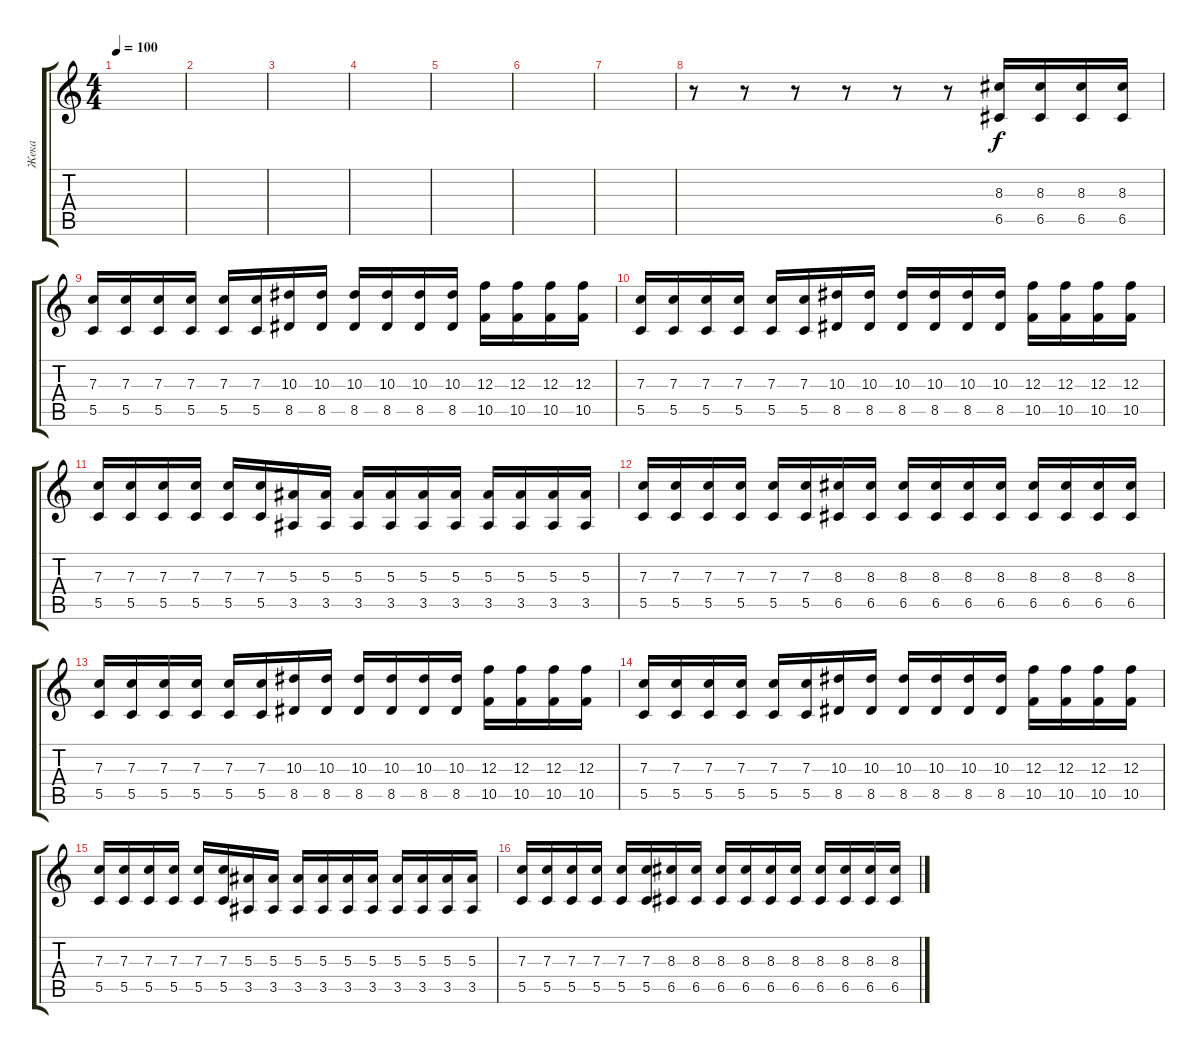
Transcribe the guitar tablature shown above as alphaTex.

\track ("Жека" "Жека") {instrument overdrivenguitar}
\staff {score tabs}
\tuning (D4 A3 F3 C3 G2 C2) {hide}
\ts (4 4)
\tempo 100
\clef g2
\ks c
|
|
|
|
|
|
|
r.8 r.8 r.8 r.8 r.8 r.8 (8.3 6.5).16 (8.3 6.5).16 (8.3 6.5).16 (8.3 6.5).16 |
(7.3 5.5).16 (7.3 5.5).16 (7.3 5.5).16 (7.3 5.5).16 (7.3 5.5).16 (7.3 5.5).16 (10.3 8.5).16 (10.3 8.5).16 (10.3 8.5).16 (10.3 8.5).16 (10.3 8.5).16 (10.3 8.5).16 (12.3 10.5).16 (12.3 10.5).16 (12.3 10.5).16 (12.3 10.5).16 |
(7.3 5.5).16 (7.3 5.5).16 (7.3 5.5).16 (7.3 5.5).16 (7.3 5.5).16 (7.3 5.5).16 (10.3 8.5).16 (10.3 8.5).16 (10.3 8.5).16 (10.3 8.5).16 (10.3 8.5).16 (10.3 8.5).16 (12.3 10.5).16 (12.3 10.5).16 (12.3 10.5).16 (12.3 10.5).16 |
(7.3 5.5).16 (7.3 5.5).16 (7.3 5.5).16 (7.3 5.5).16 (7.3 5.5).16 (7.3 5.5).16 (5.3 3.5).16 (5.3 3.5).16 (5.3 3.5).16 (5.3 3.5).16 (5.3 3.5).16 (5.3 3.5).16 (5.3 3.5).16 (5.3 3.5).16 (5.3 3.5).16 (5.3 3.5).16 |
(7.3 5.5).16 (7.3 5.5).16 (7.3 5.5).16 (7.3 5.5).16 (7.3 5.5).16 (7.3 5.5).16 (8.3 6.5).16 (8.3 6.5).16 (8.3 6.5).16 (8.3 6.5).16 (8.3 6.5).16 (8.3 6.5).16 (8.3 6.5).16 (8.3 6.5).16 (8.3 6.5).16 (8.3 6.5).16 |
(7.3 5.5).16 (7.3 5.5).16 (7.3 5.5).16 (7.3 5.5).16 (7.3 5.5).16 (7.3 5.5).16 (10.3 8.5).16 (10.3 8.5).16 (10.3 8.5).16 (10.3 8.5).16 (10.3 8.5).16 (10.3 8.5).16 (12.3 10.5).16 (12.3 10.5).16 (12.3 10.5).16 (12.3 10.5).16 |
(7.3 5.5).16 (7.3 5.5).16 (7.3 5.5).16 (7.3 5.5).16 (7.3 5.5).16 (7.3 5.5).16 (10.3 8.5).16 (10.3 8.5).16 (10.3 8.5).16 (10.3 8.5).16 (10.3 8.5).16 (10.3 8.5).16 (12.3 10.5).16 (12.3 10.5).16 (12.3 10.5).16 (12.3 10.5).16 |
(7.3 5.5).16 (7.3 5.5).16 (7.3 5.5).16 (7.3 5.5).16 (7.3 5.5).16 (7.3 5.5).16 (5.3 3.5).16 (5.3 3.5).16 (5.3 3.5).16 (5.3 3.5).16 (5.3 3.5).16 (5.3 3.5).16 (5.3 3.5).16 (5.3 3.5).16 (5.3 3.5).16 (5.3 3.5).16 |
(7.3 5.5).16 (7.3 5.5).16 (7.3 5.5).16 (7.3 5.5).16 (7.3 5.5).16 (7.3 5.5).16 (8.3 6.5).16 (8.3 6.5).16 (8.3 6.5).16 (8.3 6.5).16 (8.3 6.5).16 (8.3 6.5).16 (8.3 6.5).16 (8.3 6.5).16 (8.3 6.5).16 (8.3 6.5).16
